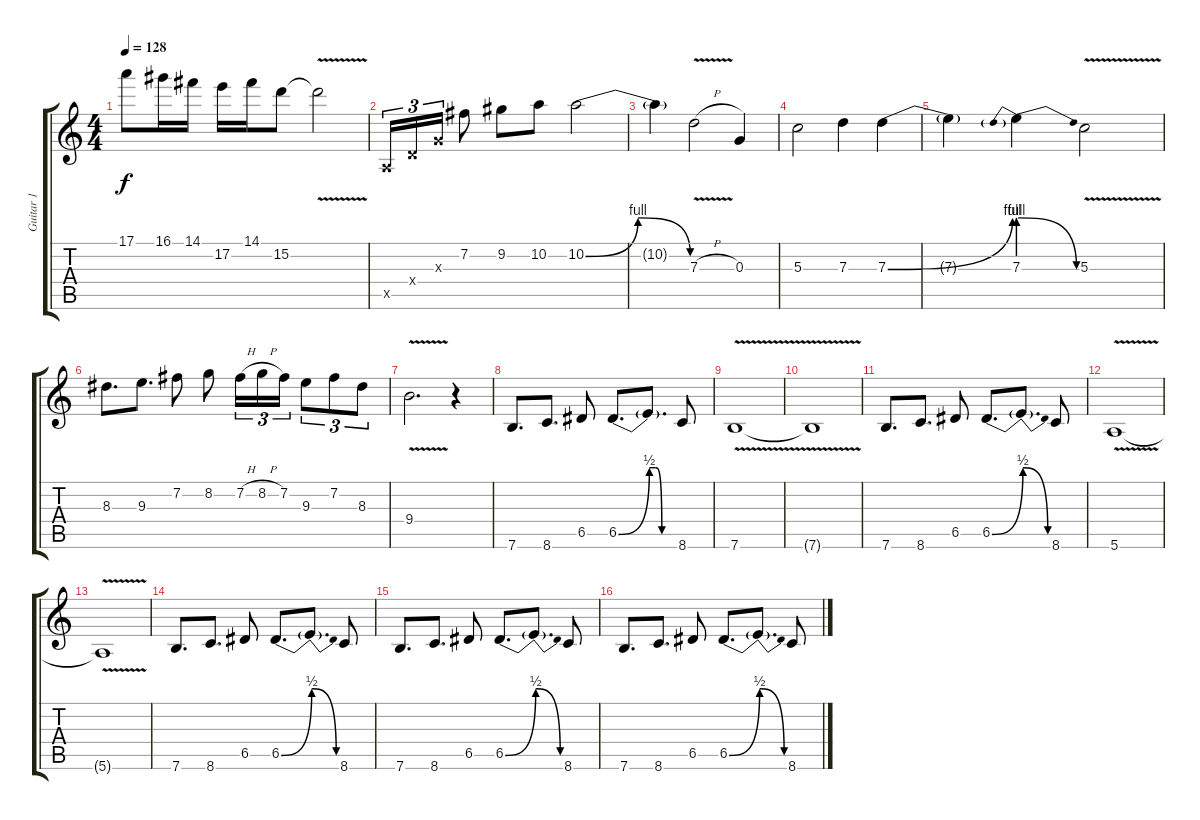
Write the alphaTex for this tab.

\track ("Guitar 1" "Guitar 1") {instrument overdrivenguitar}
\staff {score tabs}
\tuning (E4 B3 G3 D3 A2 E2) {hide}
\ts (4 4)
\tempo 128
\clef g2
\ks c
17.1.8{dy f} 16.1.16 14.1.16 17.2.16 14.1.16 15.2.8 15.2{v t}.2 |
0.5{x}.16{tu (3 2)} 0.4{x}.16{tu (3 2)} 0.3{x}.16{tu (3 2)} 7.2.8 9.2.8 10.2.8 10.2{be (bendrelease 0 0 5 4 15 4 60 0)}.2 |
10.2{t}.4 7.3{v h}.2 0.3.4 |
5.3.2 7.3.4 7.3{be (bend 0 0 60 4)}.4 |
7.3{t}.4 7.3{be (prebendrelease 0 4 60 0)}.4 5.3{v}.2 |
8.3.8{d} 9.3.8{d} 7.2.8 8.2.8 7.2{h}.16{tu (3 2)} 8.2{h}.16{tu (3 2)} 7.2.16{tu (3 2)} 9.3.8{tu (3 2)} 7.2.8{tu (3 2)} 8.3.8{tu (3 2)} |
9.4{v}.2{d} r.4 |
7.6.8{d} 8.6.8{d} 6.5.8 6.5{be (bend 0 0 60 2)}.8{d} 6.5{be (custom 0 2 15 2 30 0 60 0) t}.8{d} 8.6.8 |
7.6{v}.1 |
7.6{t}.1 |
7.6.8{d} 8.6.8{d} 6.5.8 6.5{be (bend 0 0 60 2)}.8{d} 6.5{be (release 0 2 60 0) t}.8{d} 8.6.8 |
5.6{v}.1 |
5.6{t}.1 |
7.6.8{d} 8.6.8{d} 6.5.8 6.5{be (bend 0 0 60 2)}.8{d} 6.5{be (release 0 2 60 0) t}.8{d} 8.6.8 |
7.6.8{d} 8.6.8{d} 6.5.8 6.5{be (bend 0 0 60 2)}.8{d} 6.5{be (release 0 2 60 0) t}.8{d} 8.6.8 |
7.6.8{d} 8.6.8{d} 6.5.8 6.5{be (bend 0 0 60 2)}.8{d} 6.5{be (release 0 2 60 0) t}.8{d} 8.6.8
